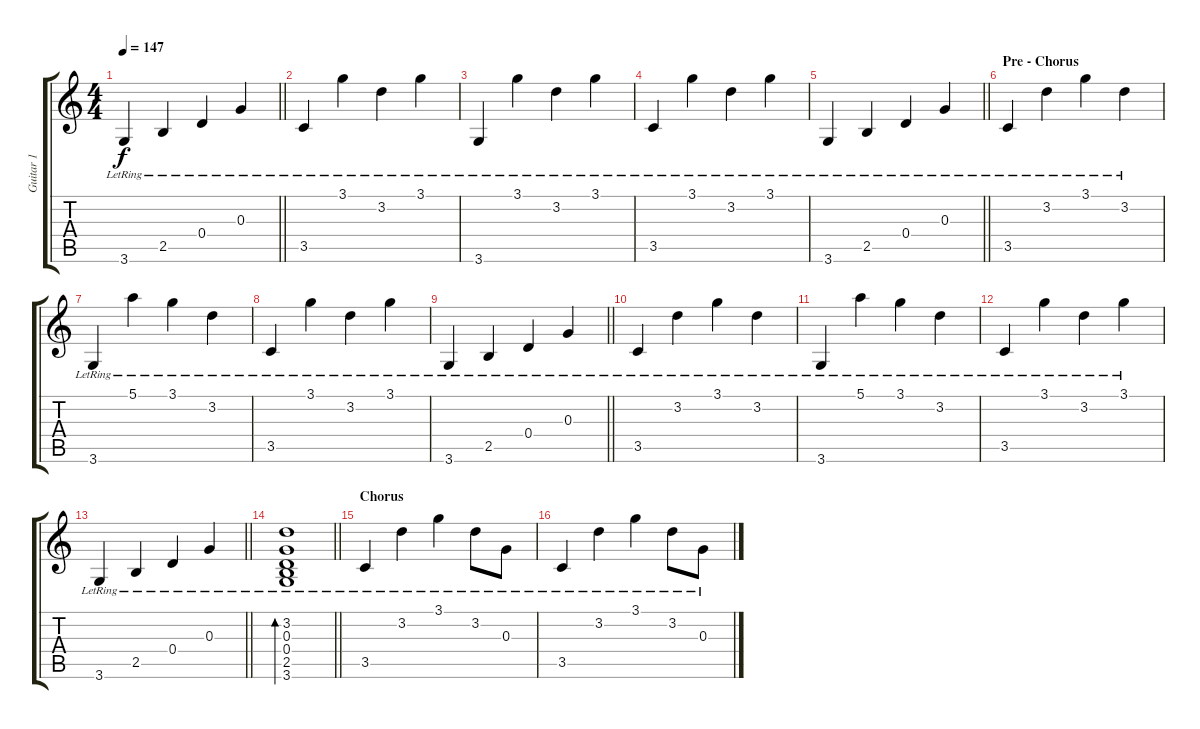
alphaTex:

\track ("Guitar 1" "Guitar 1") {instrument acousticguitarsteel}
\staff {score tabs}
\tuning (E4 B3 G3 D3 A2 E2) {hide}
\ts (4 4)
\tempo 147
\clef g2
\barLineRight lightlight
\ks c
3.6{lr}.4{dy f} 2.5{lr}.4 0.4{lr}.4 0.3{lr}.4 |
3.5{lr}.4 3.1{lr}.4 3.2{lr}.4 3.1{lr}.4 |
3.6{lr}.4 3.1{lr}.4 3.2{lr}.4 3.1{lr}.4 |
3.5{lr}.4 3.1{lr}.4 3.2{lr}.4 3.1{lr}.4 |
\barLineRight lightlight
3.6{lr}.4 2.5{lr}.4 0.4{lr}.4 0.3{lr}.4 |
\section ("" "Pre - Chorus")
3.5{lr}.4 3.2{lr}.4 3.1{lr}.4 3.2{lr}.4 |
3.6{lr}.4 5.1{lr}.4 3.1{lr}.4 3.2{lr}.4 |
3.5{lr}.4 3.1{lr}.4 3.2{lr}.4 3.1{lr}.4 |
\barLineRight lightlight
3.6{lr}.4 2.5{lr}.4 0.4{lr}.4 0.3{lr}.4 |
3.5{lr}.4 3.2{lr}.4 3.1{lr}.4 3.2{lr}.4 |
3.6{lr}.4 5.1{lr}.4 3.1{lr}.4 3.2{lr}.4 |
3.5{lr}.4 3.1{lr}.4 3.2{lr}.4 3.1{lr}.4 |
\barLineRight lightlight
3.6{lr}.4 2.5{lr}.4 0.4{lr}.4 0.3{lr}.4 |
\barLineRight lightlight
(3.2 0.3 0.4 2.5 3.6{lr}).1{bd 240} |
\section ("" "Chorus")
3.5{lr}.4 3.2{lr}.4 3.1{lr}.4 3.2{lr}.8 0.3{lr}.8 |
3.5{lr}.4 3.2{lr}.4 3.1{lr}.4 3.2{lr}.8 0.3{lr}.8
